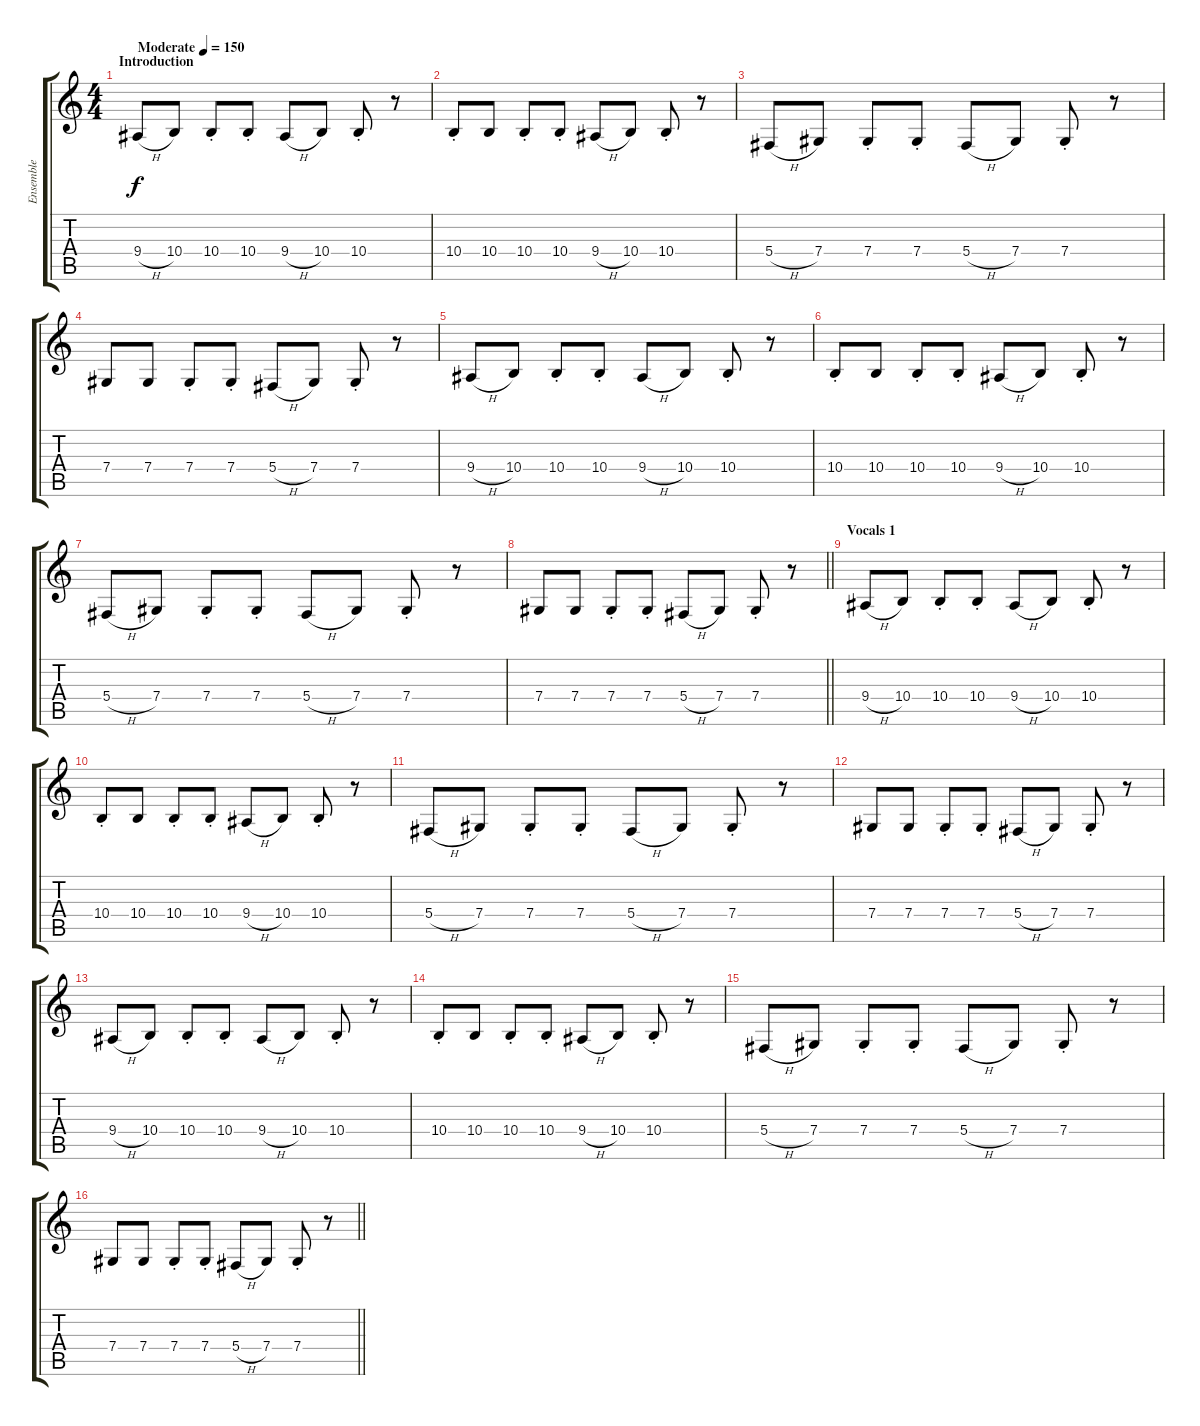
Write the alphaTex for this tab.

\track ("Ensemble" "Ensemble") {instrument stringensemble1}
\staff {score tabs}
\tuning (Eb4 Bb3 Gb3 Db3 Ab2 Db2) {hide}
\ts (4 4)
\section ("" "Introduction")
\tempo (150 "Moderate")
\clef g2
\ks c
9.4{h}.8{dy f instrument stringensemble1} 10.4.8 10.4{st}.8 10.4{st}.8 9.4{h}.8 10.4.8 10.4{st}.8 r.8 |
10.4{st}.8 10.4.8 10.4{st}.8 10.4{st}.8 9.4{h}.8 10.4.8 10.4{st}.8 r.8 |
5.4{h}.8 7.4.8 7.4{st}.8 7.4{st}.8 5.4{h}.8 7.4.8 7.4{st}.8 r.8 |
7.4.8 7.4.8 7.4{st}.8 7.4{st}.8 5.4{h}.8 7.4.8 7.4{st}.8 r.8 |
9.4{h}.8 10.4.8 10.4{st}.8 10.4{st}.8 9.4{h}.8 10.4.8 10.4{st}.8 r.8 |
10.4{st}.8 10.4.8 10.4{st}.8 10.4{st}.8 9.4{h}.8 10.4.8 10.4{st}.8 r.8 |
5.4{h}.8 7.4.8 7.4{st}.8 7.4{st}.8 5.4{h}.8 7.4.8 7.4{st}.8 r.8 |
\barLineRight lightlight
7.4.8 7.4.8 7.4{st}.8 7.4{st}.8 5.4{h}.8 7.4.8 7.4{st}.8 r.8 |
\section ("" "Vocals 1")
9.4{h}.8 10.4.8 10.4{st}.8 10.4{st}.8 9.4{h}.8 10.4.8 10.4{st}.8 r.8 |
10.4{st}.8 10.4.8 10.4{st}.8 10.4{st}.8 9.4{h}.8 10.4.8 10.4{st}.8 r.8 |
5.4{h}.8 7.4.8 7.4{st}.8 7.4{st}.8 5.4{h}.8 7.4.8 7.4{st}.8 r.8 |
7.4.8 7.4.8 7.4{st}.8 7.4{st}.8 5.4{h}.8 7.4.8 7.4{st}.8 r.8 |
9.4{h}.8 10.4.8 10.4{st}.8 10.4{st}.8 9.4{h}.8 10.4.8 10.4{st}.8 r.8 |
10.4{st}.8 10.4.8 10.4{st}.8 10.4{st}.8 9.4{h}.8 10.4.8 10.4{st}.8 r.8 |
5.4{h}.8 7.4.8 7.4{st}.8 7.4{st}.8 5.4{h}.8 7.4.8 7.4{st}.8 r.8 |
\barLineRight lightlight
7.4.8 7.4.8 7.4{st}.8 7.4{st}.8 5.4{h}.8 7.4.8 7.4{st}.8 r.8
